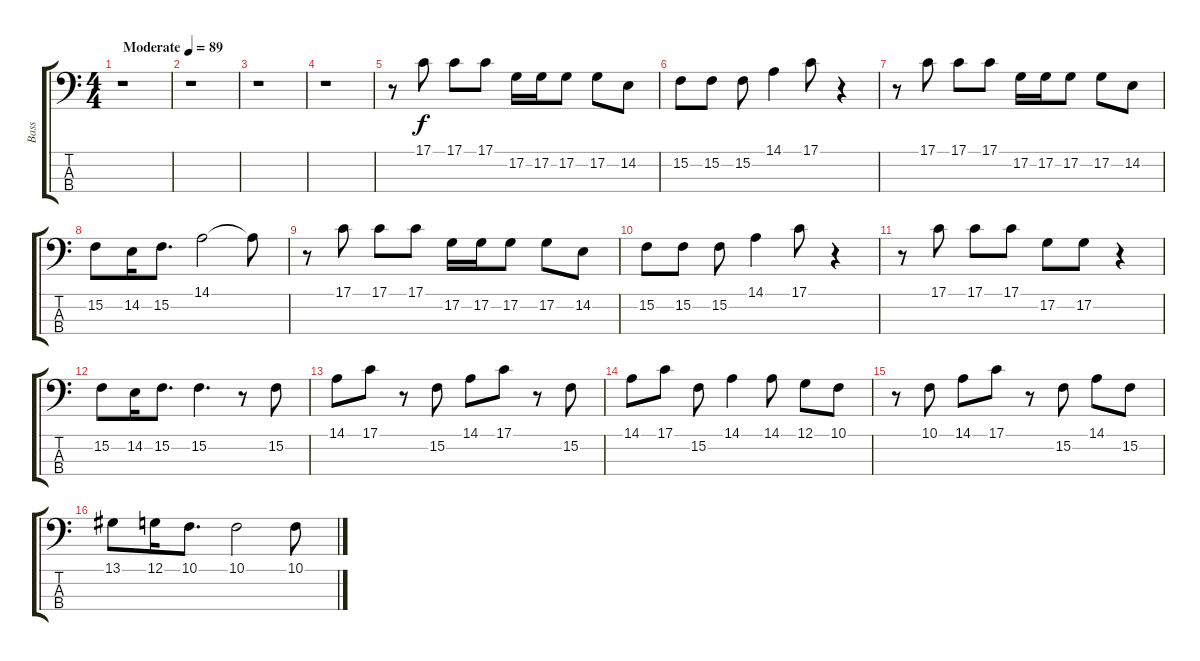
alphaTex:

\track ("Bass" "Bass") {instrument pad4choir}
\staff {score tabs}
\tuning (G2 D2 A1 E1) {hide}
\ts (4 4)
\tempo (89 "Moderate")
\clef f4
\ks c
r.1{dy f instrument pad4choir} |
r.1 |
r.1 |
r.1 |
r.8 17.1.8 17.1.8 17.1.8 17.2.16 17.2.16 17.2.8 17.2.8 14.2.8 |
15.2.8 15.2.8 15.2.8 14.1.4 17.1.8 r.4 |
r.8 17.1.8 17.1.8 17.1.8 17.2.16 17.2.16 17.2.8 17.2.8 14.2.8 |
15.2.8 14.2.16 15.2.8{d} 14.1.2 14.1{t}.8 |
r.8 17.1.8 17.1.8 17.1.8 17.2.16 17.2.16 17.2.8 17.2.8 14.2.8 |
15.2.8 15.2.8 15.2.8 14.1.4 17.1.8 r.4 |
r.8 17.1.8 17.1.8 17.1.8 17.2.8 17.2.8 r.4 |
15.2.8 14.2.16 15.2.8{d} 15.2.4{d} r.8 15.2.8 |
14.1.8 17.1.8 r.8 15.2.8 14.1.8 17.1.8 r.8 15.2.8 |
14.1.8 17.1.8 15.2.8 14.1.4 14.1.8 12.1.8 10.1.8 |
r.8 10.1.8 14.1.8 17.1.8 r.8 15.2.8 14.1.8 15.2.8 |
13.1.8 12.1.16 10.1.8{d} 10.1.2 10.1.8
